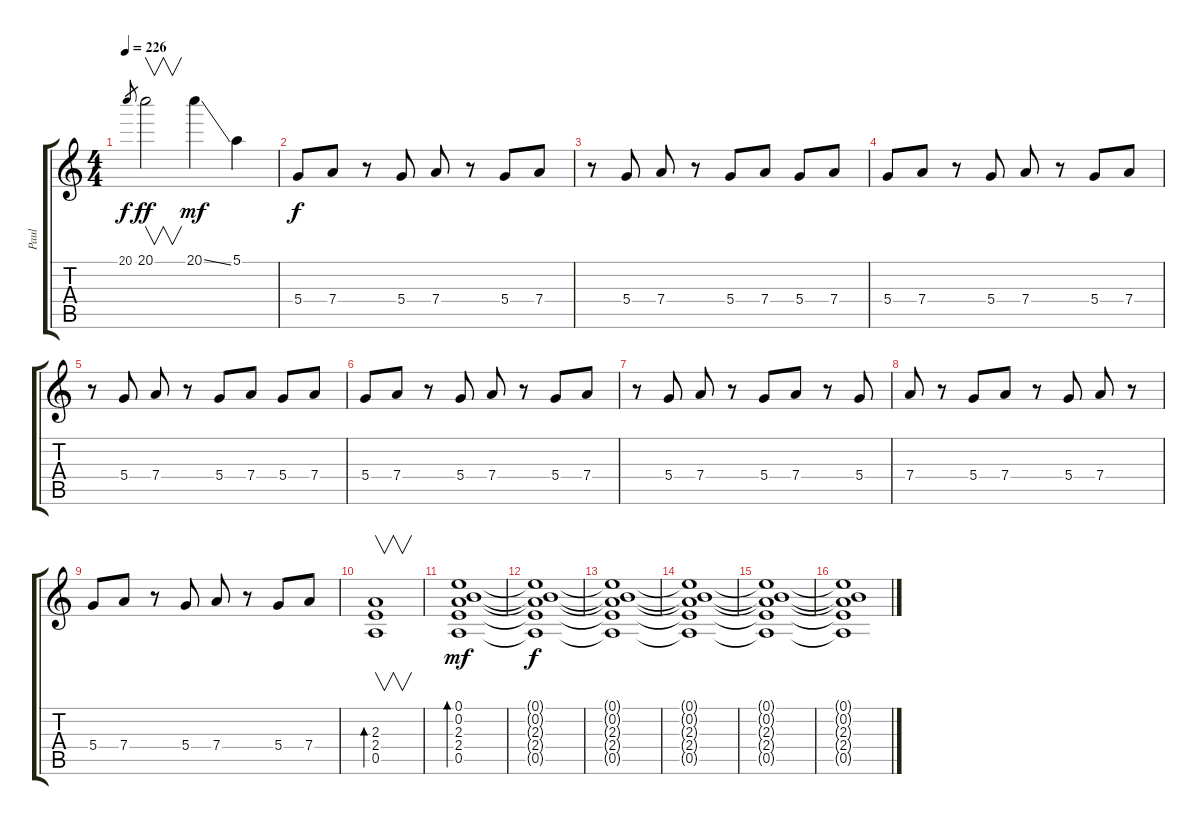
\track ("Paul" "Paul") {instrument overdrivenguitar}
\staff {score tabs}
\tuning (E4 B3 G3 D3 A2 E2) {hide}
\ts (4 4)
\tempo 226
\clef g2
\ks c
20.1.8{gr dy f} 20.1.2{v dy ff} 20.1{ss}.4{dy mf} 5.1.4 |
5.4.8{dy f} 7.4.8 r.8 5.4.8 7.4.8 r.8 5.4.8 7.4.8 |
r.8 5.4.8 7.4.8 r.8 5.4.8 7.4.8 5.4.8 7.4.8 |
5.4.8 7.4.8 r.8 5.4.8 7.4.8 r.8 5.4.8 7.4.8 |
r.8 5.4.8 7.4.8 r.8 5.4.8 7.4.8 5.4.8 7.4.8 |
5.4.8 7.4.8 r.8 5.4.8 7.4.8 r.8 5.4.8 7.4.8 |
r.8 5.4.8 7.4.8 r.8 5.4.8 7.4.8 r.8 5.4.8 |
7.4.8 r.8 5.4.8 7.4.8 r.8 5.4.8 7.4.8 r.8 |
5.4.8 7.4.8 r.8 5.4.8 7.4.8 r.8 5.4.8 7.4.8 |
(2.3 2.4 0.5).1{v bd 60} |
(0.1 0.2 2.3 2.4 0.5).1{bd 60 dy mf} |
(0.1{t} 0.2{t} 2.3{t} 2.4{t} 0.5{t}).1{dy f} |
(0.1{t} 0.2{t} 2.3{t} 2.4{t} 0.5{t}).1 |
(0.1{t} 0.2{t} 2.3{t} 2.4{t} 0.5{t}).1 |
(0.1{t} 0.2{t} 2.3{t} 2.4{t} 0.5{t}).1 |
(0.1{t} 0.2{t} 2.3{t} 2.4{t} 0.5{t}).1
